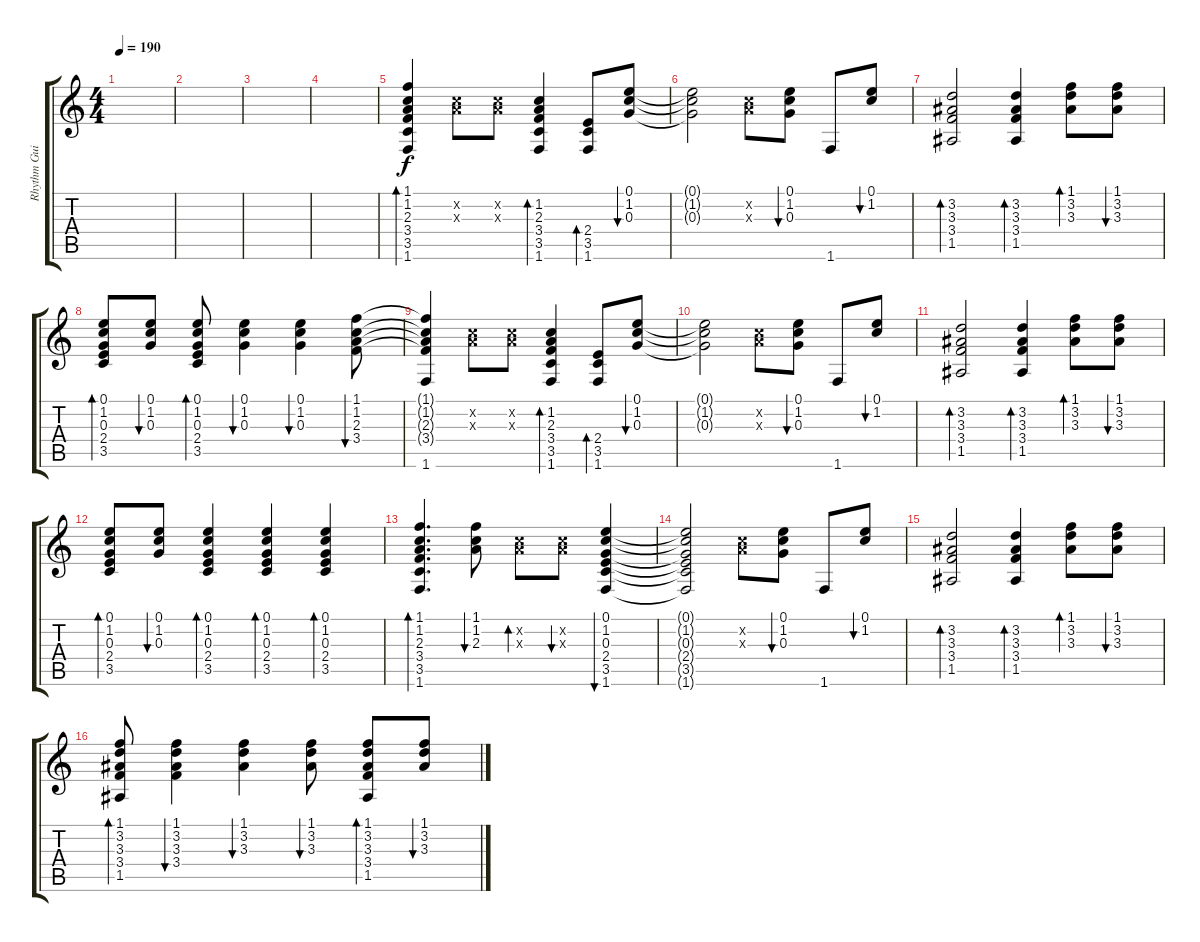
\track ("Rhythm Guitar" "Rhythm Gui") {instrument acousticguitarnylon}
\staff {score tabs}
\tuning (E4 B3 G3 D3 A2 E2) {hide}
\ts (4 4)
\tempo 190
\clef g2
\ks c
|
|
|
|
(1.1 1.2 2.3 3.4 3.5 1.6).4{bd 60} (1.2{x} 2.3{x}).8 (1.2{x} 2.3{x}).8 (1.2 2.3 3.4 3.5 1.6).4{bd 120} (2.4 3.5 1.6).8{bd 60} (0.1 1.2 0.3).8{bu 60} |
(0.1{t} 1.2{t} 0.3{t}).2 (1.2{x} 2.3{x}).8 (0.1 1.2 0.3).8{bu 30} 1.6.8 (0.1 1.2).8{bu 30} |
(3.2 3.3 3.4 1.5).2{bd 60} (3.2 3.3 3.4 1.5).4{bd 60} (1.1 3.2 3.3).8{bd 60} (1.1 3.2 3.3).8{bu 60} |
(0.1 1.2 0.3 2.4 3.5).8{bd 60} (0.1 1.2 0.3).8{bu 60} (0.1 1.2 0.3 2.4 3.5).8{bd 60} (0.1 1.2 0.3).4{bu 60} (0.1 1.2 0.3).4{bu 60} (1.1 1.2 2.3 3.4).8{bu 30} |
(1.1{t} 1.2{t} 2.3{t} 3.4{t} 1.6).4 (1.2{x} 2.3{x}).8 (1.2{x} 2.3{x}).8 (1.2 2.3 3.4 3.5 1.6).4{bd 120} (2.4 3.5 1.6).8{bd 60} (0.1 1.2 0.3).8{bu 60} |
(0.1{t} 1.2{t} 0.3{t}).2 (1.2{x} 2.3{x}).8 (0.1 1.2 0.3).8{bu 30} 1.6.8 (0.1 1.2).8{bu 30} |
(3.2 3.3 3.4 1.5).2{bd 60} (3.2 3.3 3.4 1.5).4{bd 60} (1.1 3.2 3.3).8{bd 60} (1.1 3.2 3.3).8{bu 60} |
(0.1 1.2 0.3 2.4 3.5).8{bd 60} (0.1 1.2 0.3).8{bu 60} (0.1 1.2 0.3 2.4 3.5).4{bd 60} (0.1 1.2 0.3 2.4 3.5).4{bd 60} (0.1 1.2 0.3 2.4 3.5).4{bd 120} |
(1.1 1.2 2.3 3.4 3.5 1.6).4{d bd 60} (1.1 1.2 2.3).8{bu 60} (1.2{x} 2.3{x}).8{bd 120} (1.2{x} 2.3{x}).8{bu 60} (0.1 1.2 0.3 2.4 3.5 1.6).4{bu 60} |
(0.1{t} 1.2{t} 0.3{t} 2.4{t} 3.5{t} 1.6{t}).2 (1.2{x} 2.3{x}).8 (0.1 1.2 0.3).8{bu 30} 1.6.8 (0.1 1.2).8{bu 30} |
(3.2 3.3 3.4 1.5).2{bd 60} (3.2 3.3 3.4 1.5).4{bd 60} (1.1 3.2 3.3).8{bd 60} (1.1 3.2 3.3).8{bu 60} |
(1.1 3.2 3.3 3.4 1.5).8{bd 60} (1.1 3.2 3.3 3.4).4{bu 60} (1.1 3.2 3.3).4{bu 60} (1.1 3.2 3.3).8{bu 60} (1.1 3.2 3.3 3.4 1.5).8{bd 60} (1.1 3.2 3.3).8{bu 30}
